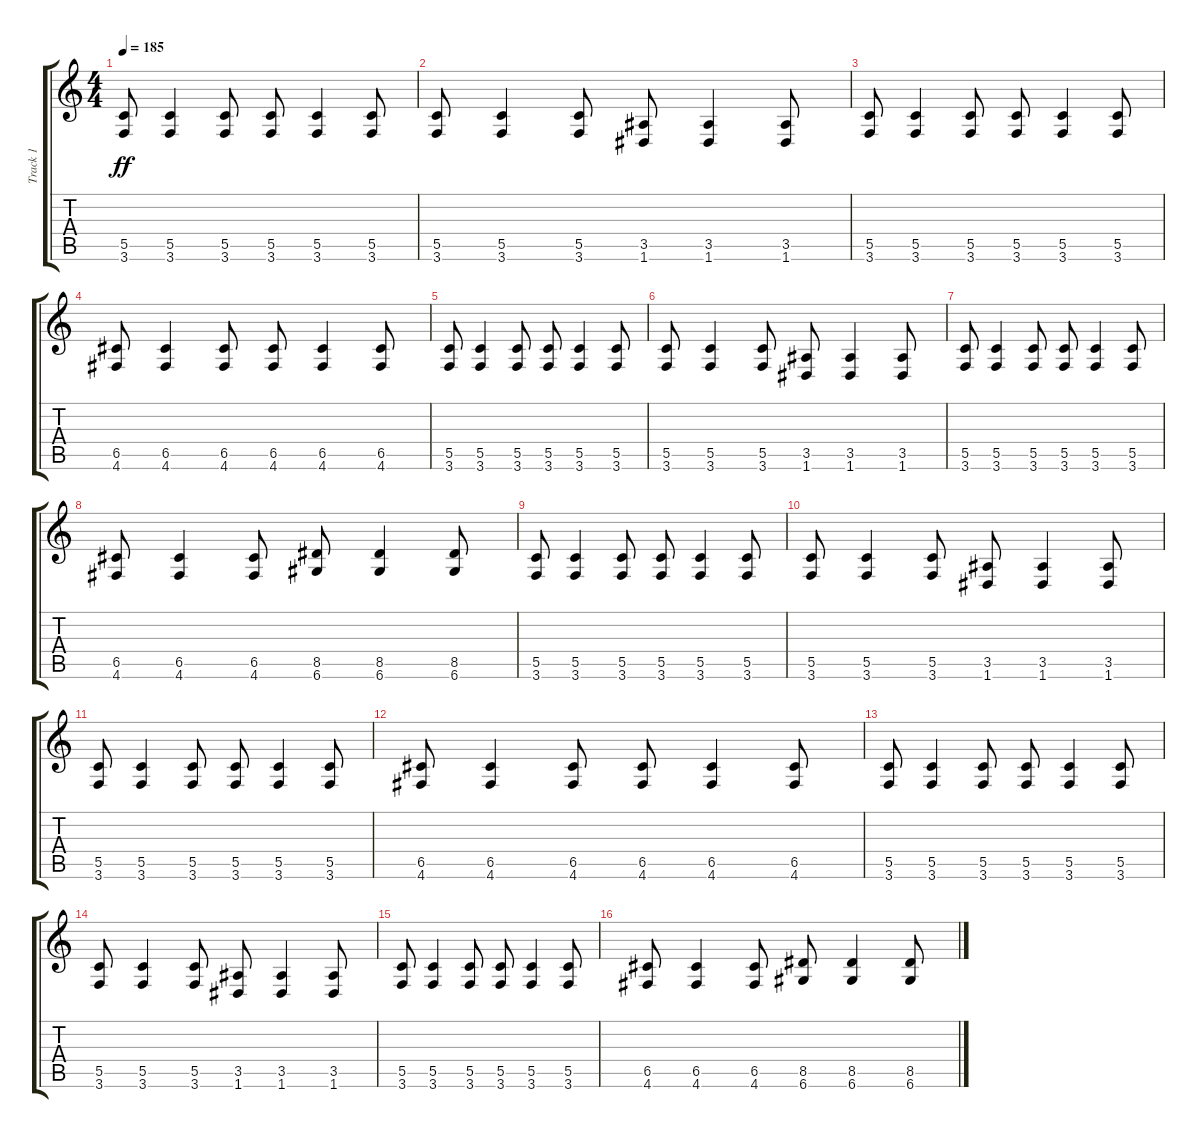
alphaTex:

\track ("Track 1" "Track 1") {instrument distortionguitar}
\staff {score tabs}
\tuning (D4 A3 F3 C3 G2 D2) {hide}
\ts (4 4)
\tempo 185
\clef g2
\ks c
(5.5 3.6).8{dy ff} (5.5 3.6).4 (5.5 3.6).8 (5.5 3.6).8 (5.5 3.6).4 (5.5 3.6).8 |
(5.5 3.6).8 (5.5 3.6).4 (5.5 3.6).8 (3.5 1.6).8 (3.5 1.6).4 (3.5 1.6).8 |
(5.5 3.6).8 (5.5 3.6).4 (5.5 3.6).8 (5.5 3.6).8 (5.5 3.6).4 (5.5 3.6).8 |
(6.5 4.6).8 (6.5 4.6).4 (6.5 4.6).8 (6.5 4.6).8 (6.5 4.6).4 (6.5 4.6).8 |
(5.5 3.6).8 (5.5 3.6).4 (5.5 3.6).8 (5.5 3.6).8 (5.5 3.6).4 (5.5 3.6).8 |
(5.5 3.6).8 (5.5 3.6).4 (5.5 3.6).8 (3.5 1.6).8 (3.5 1.6).4 (3.5 1.6).8 |
(5.5 3.6).8 (5.5 3.6).4 (5.5 3.6).8 (5.5 3.6).8 (5.5 3.6).4 (5.5 3.6).8 |
(6.5 4.6).8 (6.5 4.6).4 (6.5 4.6).8 (8.5 6.6).8 (8.5 6.6).4 (8.5 6.6).8 |
(5.5 3.6).8 (5.5 3.6).4 (5.5 3.6).8 (5.5 3.6).8 (5.5 3.6).4 (5.5 3.6).8 |
(5.5 3.6).8 (5.5 3.6).4 (5.5 3.6).8 (3.5 1.6).8 (3.5 1.6).4 (3.5 1.6).8 |
(5.5 3.6).8 (5.5 3.6).4 (5.5 3.6).8 (5.5 3.6).8 (5.5 3.6).4 (5.5 3.6).8 |
(6.5 4.6).8 (6.5 4.6).4 (6.5 4.6).8 (6.5 4.6).8 (6.5 4.6).4 (6.5 4.6).8 |
(5.5 3.6).8 (5.5 3.6).4 (5.5 3.6).8 (5.5 3.6).8 (5.5 3.6).4 (5.5 3.6).8 |
(5.5 3.6).8 (5.5 3.6).4 (5.5 3.6).8 (3.5 1.6).8 (3.5 1.6).4 (3.5 1.6).8 |
(5.5 3.6).8 (5.5 3.6).4 (5.5 3.6).8 (5.5 3.6).8 (5.5 3.6).4 (5.5 3.6).8 |
(6.5 4.6).8 (6.5 4.6).4 (6.5 4.6).8 (8.5 6.6).8 (8.5 6.6).4 (8.5 6.6).8
